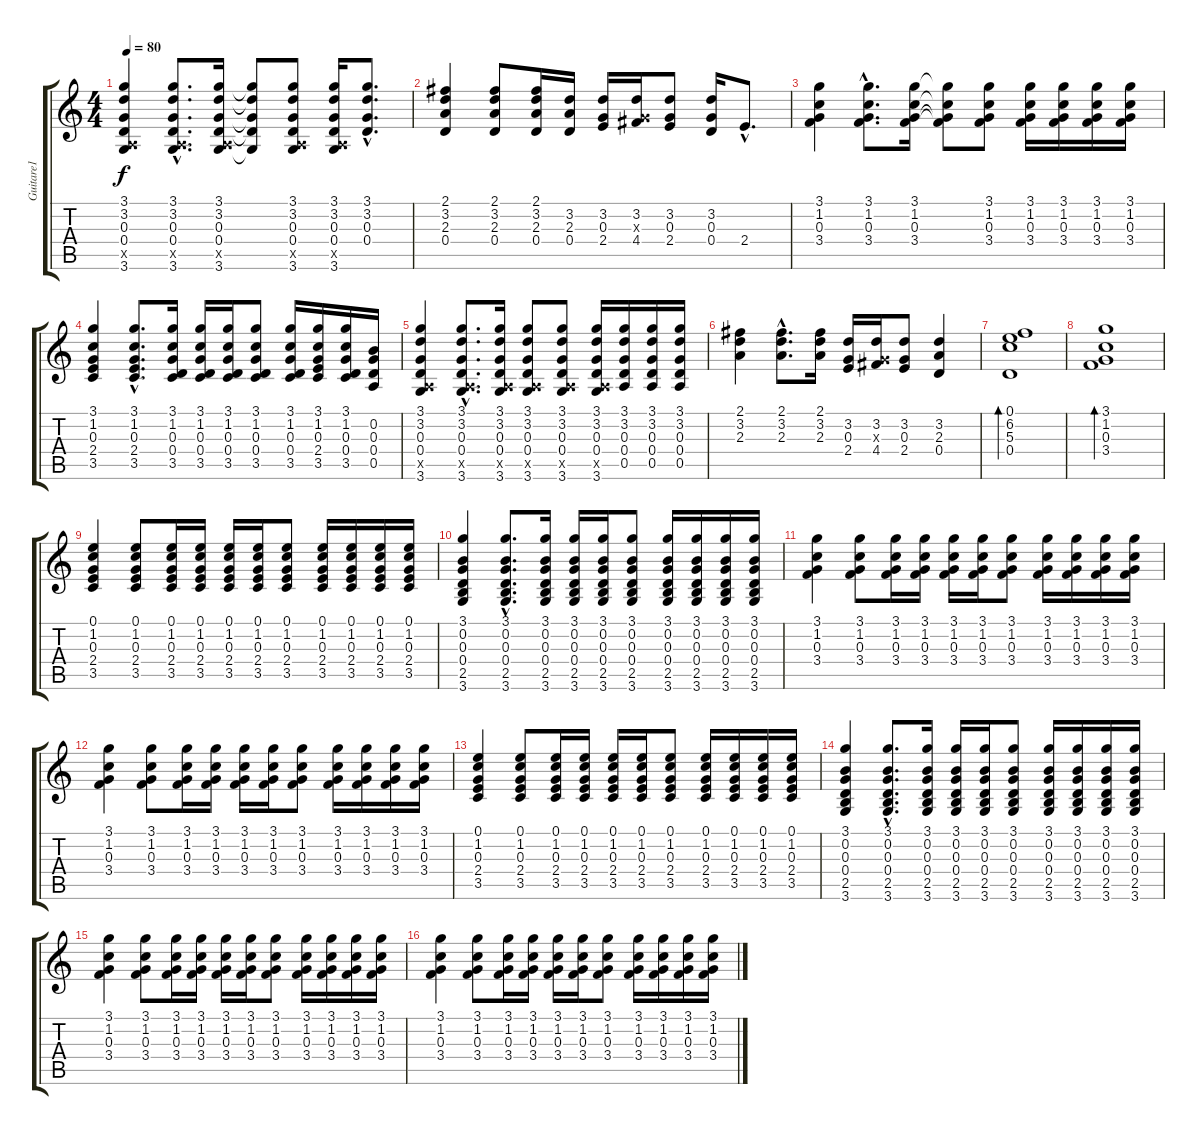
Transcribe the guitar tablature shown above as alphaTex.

\track ("Guitare1" "Guitare1") {instrument acousticguitarsteel}
\staff {score tabs}
\tuning (E4 B3 G3 D3 A2 E2) {hide}
\ts (4 4)
\tempo 80
\clef g2
\ks c
(3.1 3.2 0.3 0.4 0.5{x} 3.6).4{dy f} (3.1{hac} 3.2{hac} 0.3{hac} 0.4{hac} 0.5{hac x} 3.6{hac}).8{d} (3.1 3.2 0.3 0.4 0.5{x} 3.6).16 (3.1{t} 3.2{t} 0.3{t} 0.4{t} 3.6{t}).8 (3.1 3.2 0.3 0.4 0.5{x} 3.6).8 (3.1 3.2 0.3 0.4 0.5{x} 3.6).16 (3.1{hac} 3.2{hac} 0.3{hac} 0.4{hac}).8{d} |
(2.1 3.2 2.3 0.4).4 (2.1 3.2 2.3 0.4).8 (2.1 3.2 2.3 0.4).16 (3.2 2.3 0.4).16 (3.2 0.3 2.4).16 (3.2 0.3{x} 4.4).16 (3.2 0.3 2.4).8 (3.2 0.3 0.4).16 2.4{hac}.8{d} |
(3.1 1.2 0.3 3.4).4 (3.1{hac} 1.2{hac} 0.3{hac} 3.4{hac}).8{d} (3.1 1.2 0.3 3.4).16 (3.1{t} 1.2{t} 0.3{t} 3.4{t}).8 (3.1 1.2 0.3 3.4).8 (3.1 1.2 0.3 3.4).16 (3.1 1.2 0.3 3.4).16 (3.1 1.2 0.3 3.4).16 (3.1 1.2 0.3 3.4).16 |
(3.1 1.2 0.3 2.4 3.5).4 (3.1{hac} 1.2{hac} 0.3{hac} 2.4{hac} 3.5{hac}).8{d} (3.1 1.2 0.3 0.4 3.5).16 (3.1 1.2 0.3 0.4 3.5).16 (3.1 1.2 0.3 0.4 3.5).16 (3.1 1.2 0.3 0.4 3.5).8 (3.1 1.2 0.3 0.4 3.5).16 (3.1 1.2 0.3 2.4 3.5).16 (3.1 1.2 0.3 0.4 3.5).16 (0.2 0.3 0.4 0.5).16 |
(3.1 3.2 0.3 0.4 0.5{x} 3.6).4 (3.1{hac} 3.2{hac} 0.3{hac} 0.4{hac} 0.5{hac x} 3.6{hac}).8{d} (3.1 3.2 0.3 0.4 0.5{x} 3.6).16 (3.1 3.2 0.3 0.4 0.5{x} 3.6).8 (3.1 3.2 0.3 0.4 0.5{x} 3.6).8 (3.1 3.2 0.3 0.4 0.5{x} 3.6).16 (3.1 3.2 0.3 0.4 0.5).16 (3.1 3.2 0.3 0.4 0.5).16 (3.1 3.2 0.3 0.4 0.5).16 |
(2.1 3.2 2.3).4 (2.1{hac} 3.2{hac} 2.3{hac}).8{d} (2.1 3.2 2.3).16 (3.2 0.3 2.4).16 (3.2 0.3{x} 4.4).16 (3.2 0.3 2.4).8 (3.2 2.3 0.4).4 |
(0.1 6.2 5.3 0.4).1{bd 480} |
(3.1 1.2 0.3 3.4).1{bd 480} |
(0.1 1.2 0.3 2.4 3.5).4 (0.1 1.2 0.3 2.4 3.5).8 (0.1 1.2 0.3 2.4 3.5).16 (0.1 1.2 0.3 2.4 3.5).16 (0.1 1.2 0.3 2.4 3.5).16 (0.1 1.2 0.3 2.4 3.5).16 (0.1 1.2 0.3 2.4 3.5).8 (0.1 1.2 0.3 2.4 3.5).16 (0.1 1.2 0.3 2.4 3.5).16 (0.1 1.2 0.3 2.4 3.5).16 (0.1 1.2 0.3 2.4 3.5).16 |
(3.1 0.2 0.3 0.4 2.5 3.6).4 (3.1{hac} 0.2{hac} 0.3{hac} 0.4{hac} 2.5{hac} 3.6{hac}).8{d} (3.1 0.2 0.3 0.4 2.5 3.6).16 (3.1 0.2 0.3 0.4 2.5 3.6).16 (3.1 0.2 0.3 0.4 2.5 3.6).16 (3.1 0.2 0.3 0.4 2.5 3.6).8 (3.1 0.2 0.3 0.4 2.5 3.6).16 (3.1 0.2 0.3 0.4 2.5 3.6).16 (3.1 0.2 0.3 0.4 2.5 3.6).16 (3.1 0.2 0.3 0.4 2.5 3.6).16 |
(3.1 1.2 0.3 3.4).4 (3.1 1.2 0.3 3.4).8 (3.1 1.2 0.3 3.4).16 (3.1 1.2 0.3 3.4).16 (3.1 1.2 0.3 3.4).16 (3.1 1.2 0.3 3.4).16 (3.1 1.2 0.3 3.4).8 (3.1 1.2 0.3 3.4).16 (3.1 1.2 0.3 3.4).16 (3.1 1.2 0.3 3.4).16 (3.1 1.2 0.3 3.4).16 |
(3.1 1.2 0.3 3.4).4 (3.1 1.2 0.3 3.4).8 (3.1 1.2 0.3 3.4).16 (3.1 1.2 0.3 3.4).16 (3.1 1.2 0.3 3.4).16 (3.1 1.2 0.3 3.4).16 (3.1 1.2 0.3 3.4).8 (3.1 1.2 0.3 3.4).16 (3.1 1.2 0.3 3.4).16 (3.1 1.2 0.3 3.4).16 (3.1 1.2 0.3 3.4).16 |
(0.1 1.2 0.3 2.4 3.5).4 (0.1 1.2 0.3 2.4 3.5).8 (0.1 1.2 0.3 2.4 3.5).16 (0.1 1.2 0.3 2.4 3.5).16 (0.1 1.2 0.3 2.4 3.5).16 (0.1 1.2 0.3 2.4 3.5).16 (0.1 1.2 0.3 2.4 3.5).8 (0.1 1.2 0.3 2.4 3.5).16 (0.1 1.2 0.3 2.4 3.5).16 (0.1 1.2 0.3 2.4 3.5).16 (0.1 1.2 0.3 2.4 3.5).16 |
(3.1 0.2 0.3 0.4 2.5 3.6).4 (3.1{hac} 0.2{hac} 0.3{hac} 0.4{hac} 2.5{hac} 3.6{hac}).8{d} (3.1 0.2 0.3 0.4 2.5 3.6).16 (3.1 0.2 0.3 0.4 2.5 3.6).16 (3.1 0.2 0.3 0.4 2.5 3.6).16 (3.1 0.2 0.3 0.4 2.5 3.6).8 (3.1 0.2 0.3 0.4 2.5 3.6).16 (3.1 0.2 0.3 0.4 2.5 3.6).16 (3.1 0.2 0.3 0.4 2.5 3.6).16 (3.1 0.2 0.3 0.4 2.5 3.6).16 |
(3.1 1.2 0.3 3.4).4 (3.1 1.2 0.3 3.4).8 (3.1 1.2 0.3 3.4).16 (3.1 1.2 0.3 3.4).16 (3.1 1.2 0.3 3.4).16 (3.1 1.2 0.3 3.4).16 (3.1 1.2 0.3 3.4).8 (3.1 1.2 0.3 3.4).16 (3.1 1.2 0.3 3.4).16 (3.1 1.2 0.3 3.4).16 (3.1 1.2 0.3 3.4).16 |
(3.1 1.2 0.3 3.4).4 (3.1 1.2 0.3 3.4).8 (3.1 1.2 0.3 3.4).16 (3.1 1.2 0.3 3.4).16 (3.1 1.2 0.3 3.4).16 (3.1 1.2 0.3 3.4).16 (3.1 1.2 0.3 3.4).8 (3.1 1.2 0.3 3.4).16 (3.1 1.2 0.3 3.4).16 (3.1 1.2 0.3 3.4).16 (3.1 1.2 0.3 3.4).16
